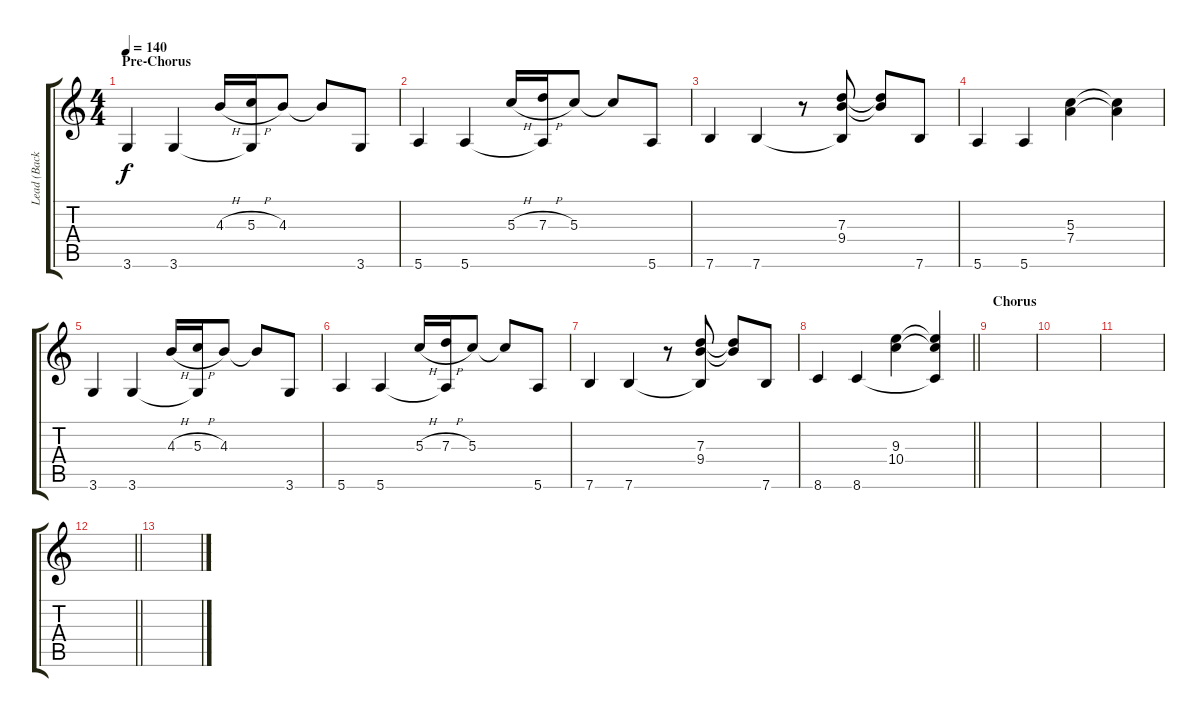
\track ("Lead (Back)" "Lead (Back") {instrument electricguitarjazz}
\staff {score tabs}
\tuning (E4 B3 G3 D3 A2 E2) {hide}
\ts (4 4)
\section ("" "Pre-Chorus")
\tempo 140
\clef g2
\ks c
3.6.4{dy f} 3.6.4 4.3{h}.16 (5.3{h} 3.6{t}).16 4.3.8 4.3{t}.8 3.6.8 |
5.6.4 5.6.4 5.3{h}.16 (7.3{h} 5.6{t}).16 5.3.8 5.3{t}.8 5.6.8 |
7.6.4 7.6.4 r.8 (7.3 9.4 7.6{t}).8 (7.3{t} 9.4{t}).8 7.6.8 |
5.6.4 5.6.4 (5.3 7.4).4 (5.3{t} 7.4{t}).4 |
3.6.4 3.6.4 4.3{h}.16 (5.3{h} 3.6{t}).16 4.3.8 4.3{t}.8 3.6.8 |
5.6.4 5.6.4 5.3{h}.16 (7.3{h} 5.6{t}).16 5.3.8 5.3{t}.8 5.6.8 |
7.6.4 7.6.4 r.8 (7.3 9.4 7.6{t}).8 (7.3{t} 9.4{t}).8 7.6.8 |
\barLineRight lightlight
8.6.4 8.6.4 (9.3 10.4).4 (9.3{t} 10.4{t} 8.6{t}).4 |
\section ("" "Chorus")
|
|
|
\barLineRight lightlight
|
\section ("" "")
